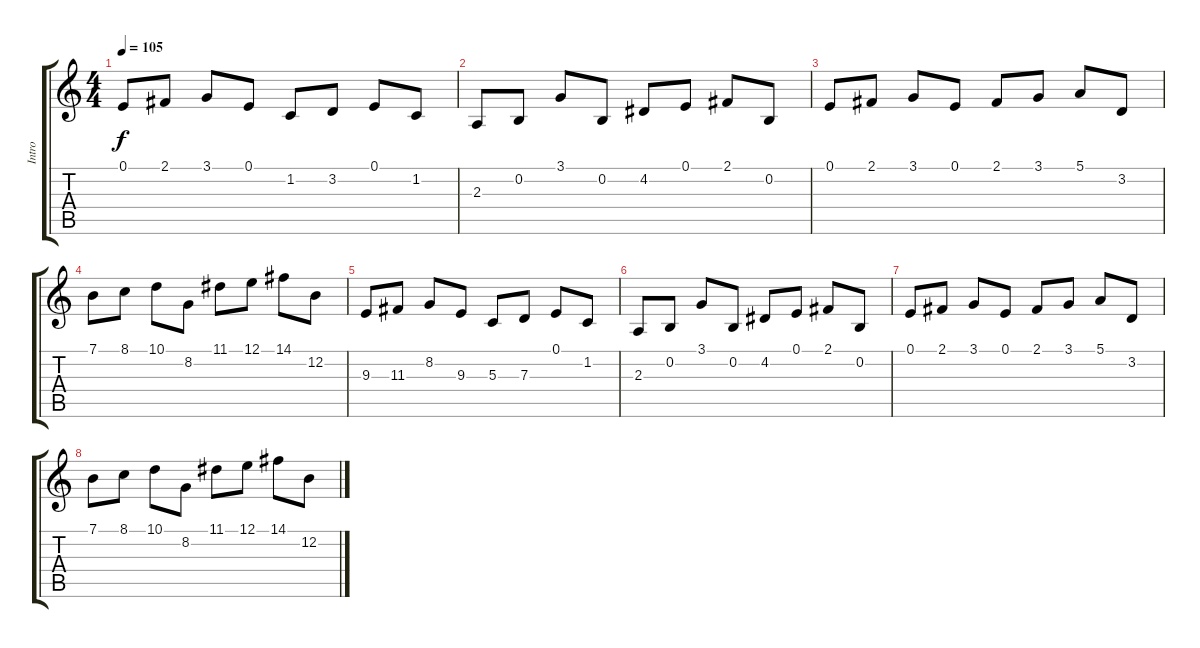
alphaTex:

\track ("Intro" "Intro") {instrument brightacousticpiano}
\staff {score tabs}
\tuning (E4 B3 G3 D3 A2 E2) {hide}
\ts (4 4)
\tempo 105
\clef g2
\ks c
0.1.8{dy f instrument brightacousticpiano} 2.1.8 3.1.8 0.1.8 1.2.8 3.2.8 0.1.8 1.2.8 |
2.3.8 0.2.8 3.1.8 0.2.8 4.2.8 0.1.8 2.1.8 0.2.8 |
0.1.8 2.1.8 3.1.8 0.1.8 2.1.8 3.1.8 5.1.8 3.2.8 |
7.1.8 8.1.8 10.1.8 8.2.8 11.1.8 12.1.8 14.1.8 12.2.8 |
9.3.8 11.3.8 8.2.8 9.3.8 5.3.8 7.3.8 0.1.8 1.2.8 |
2.3.8 0.2.8 3.1.8 0.2.8 4.2.8 0.1.8 2.1.8 0.2.8 |
0.1.8 2.1.8 3.1.8 0.1.8 2.1.8 3.1.8 5.1.8 3.2.8 |
7.1.8 8.1.8 10.1.8 8.2.8 11.1.8 12.1.8 14.1.8 12.2.8
